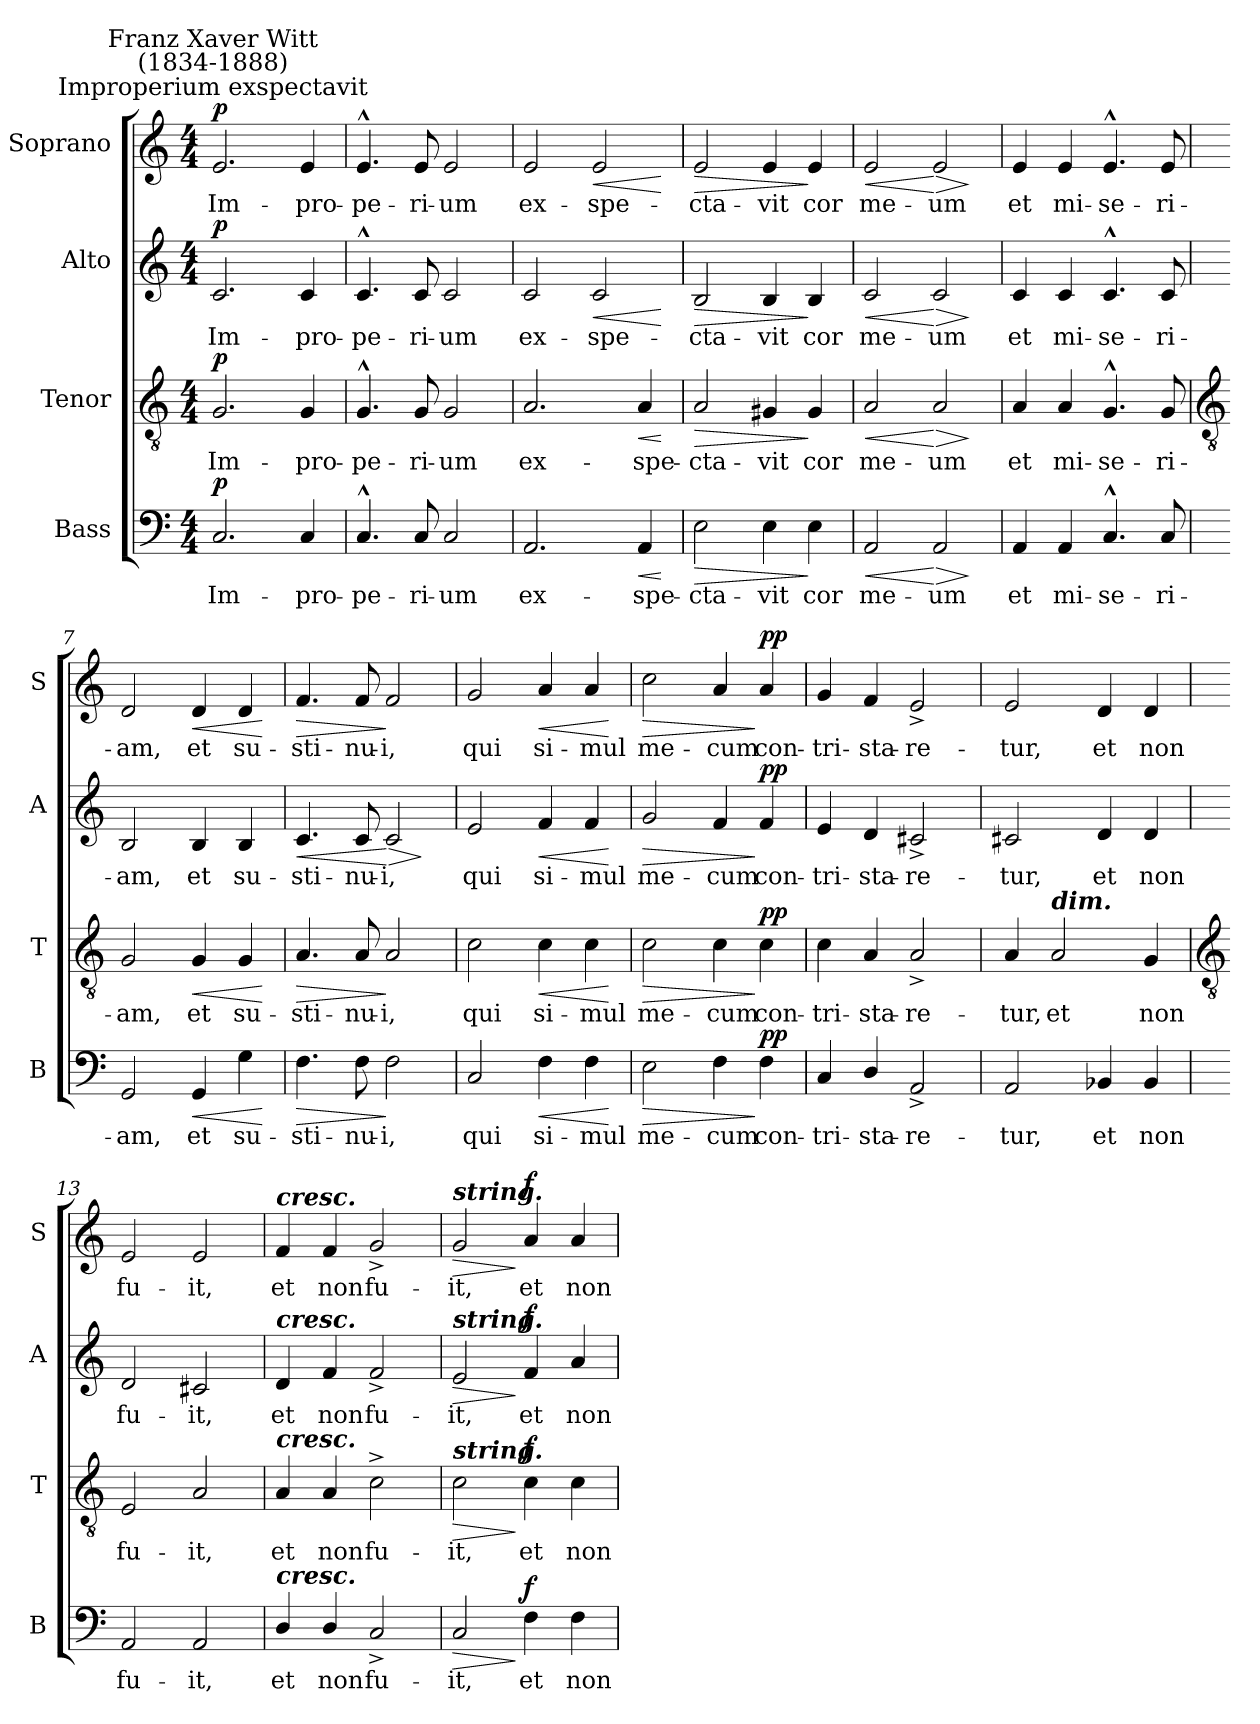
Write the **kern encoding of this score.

**kern	**text	**dynam	**kern	**text	**dynam	**kern	**text	**dynam	**kern	**text	**dynam
*part4	*part4	*part4	*part3	*part3	*part3	*part2	*part2	*part2	*part1	*part1	*part1
*staff4	*staff4	*staff4	*staff3	*staff3	*staff3	*staff2	*staff2	*staff2	*staff1	*staff1	*staff1
*I"Bass	*	*	*I"Tenor	*	*	*I"Alto	*	*	*I"Soprano	*	*
*I'B	*	*	*I'T	*	*	*I'A	*	*	*I'S	*	*
*clefF4	*	*	*clefGv2	*	*	*clefG2	*	*	*clefG2	*	*
*k[]	*	*	*k[]	*	*	*k[]	*	*	*k[]	*	*
*C:	*	*	*C:	*	*	*C:	*	*	*C:	*	*
*M4/4	*	*	*M4/4	*	*	*M4/4	*	*	*M4/4	*	*
=1	=1	=1	=1	=1	=1	=1	=1	=1	=1	=1	=1
!	!	!	!	!	!	!	!	!	!LO:TX:a:cj:t=Improperium exspectavit	!	!
!	!	!	!	!	!	!	!	!	!LO:TX:a:cj:t=Franz Xaver Witt\n(1834-1888)	!	!
!	!LO:LY:b	!LO:DY:b	!	!LO:LY:b	!LO:DY:b	!	!LO:LY:b	!LO:DY:b	!	!LO:LY:b	!LO:DY:b
2.C	Im-	p	2.G	Im-	p	2.c	Im-	p	2.e	Im-	p
!	!LO:LY:b	!	!	!LO:LY:b	!	!	!LO:LY:b	!	!	!LO:LY:b	!
4C	-pro-	.	4G	-pro-	.	4c	-pro-	.	4e	-pro-	.
=2	=2	=2	=2	=2	=2	=2	=2	=2	=2	=2	=2
!	!LO:LY:b	!	!	!LO:LY:b	!	!	!LO:LY:b	!	!	!LO:LY:b	!
4.C^^	-pe-	.	4.G^^	-pe-	.	4.c^^	-pe-	.	4.e^^	-pe-	.
!	!LO:LY:b	!	!	!LO:LY:b	!	!	!LO:LY:b	!	!	!LO:LY:b	!
8C	-ri-	.	8G	-ri-	.	8c	-ri-	.	8e	-ri-	.
!	!LO:LY:b	!	!	!LO:LY:b	!	!	!LO:LY:b	!	!	!LO:LY:b	!
2C	-um	.	2G	-um	.	2c	-um	.	2e	-um	.
=3	=3	=3	=3	=3	=3	=3	=3	=3	=3	=3	=3
!	!LO:LY:b	!	!	!LO:LY:b	!	!	!LO:LY:b	!	!	!LO:LY:b	!
2.AA	ex-	.	2.A	ex-	.	2c	ex-	.	2e	ex-	.
!	!	!	!	!	!	!	!LO:LY:b	!LO:HP:b	!	!LO:LY:b	!LO:HP:b
.	.	.	.	.	.	2c	-spe-	<	2e	-spe-	<
!	!LO:LY:b	!LO:HP:b	!	!LO:LY:b	!LO:HP:b	!	!	!	!	!	!
4AA	-spe-	<	4A	-spe-	<	.	.	.	.	.	.
.	.	[	.	.	[	.	.	[	.	.	[
=4	=4	=4	=4	=4	=4	=4	=4	=4	=4	=4	=4
!	!LO:LY:b	!LO:HP:b	!	!LO:LY:b	!LO:HP:b	!	!LO:LY:b	!LO:HP:b	!	!LO:LY:b	!LO:HP:b
2E	-cta-	>	2A	-cta-	>	2B	-cta-	>	2e	-cta-	>
!	!LO:LY:b	!	!	!LO:LY:b	!	!	!LO:LY:b	!	!	!LO:LY:b	!
4E	-vit	.	4G#X	-vit	.	4B	-vit	.	4e	-vit	.
!	!LO:LY:b	!	!	!LO:LY:b	!	!	!LO:LY:b	!	!	!LO:LY:b	!
4E	cor	]	4G#	cor	]	4B	cor	]	4e	cor	]
=5	=5	=5	=5	=5	=5	=5	=5	=5	=5	=5	=5
!	!LO:LY:b	!LO:HP:b	!	!LO:LY:b	!LO:HP:b	!	!LO:LY:b	!LO:HP:b	!	!LO:LY:b	!LO:HP:b
2AA	me-	<	2A	me-	<	2c	me-	<	2e	me-	<
!	!LO:LY:b	!LO:HP:n=1:b	!	!LO:LY:b	!LO:HP:n=1:b	!	!LO:LY:b	!LO:HP:n=1:b	!	!LO:LY:b	!LO:HP:n=1:b
2AA	-um	[ >	2A	-um	[ >	2c	-um	[ >	2e	-um	[ >
.	.	]	.	.	]	.	.	]	.	.	]
=6	=6	=6	=6	=6	=6	=6	=6	=6	=6	=6	=6
!	!LO:LY:b	!	!	!LO:LY:b	!	!	!LO:LY:b	!	!	!LO:LY:b	!
4AA	et	.	4A	et	.	4c	et	.	4e	et	.
!	!LO:LY:b	!	!	!LO:LY:b	!	!	!LO:LY:b	!	!	!LO:LY:b	!
4AA	mi-	.	4A	mi-	.	4c	mi-	.	4e	mi-	.
!	!LO:LY:b	!	!	!LO:LY:b	!	!	!LO:LY:b	!	!	!LO:LY:b	!
4.C^^	-se-	.	4.G^^	-se-	.	4.c^^	-se-	.	4.e^^	-se-	.
!	!LO:LY:b	!	!	!LO:LY:b	!	!	!LO:LY:b	!	!	!LO:LY:b	!
8C	-ri-	.	8G	-ri-	.	8c	-ri-	.	8e	-ri-	.
!!LO:LB:g=z
=7	=7	=7	=7	=7	=7	=7	=7	=7	=7	=7	=7
*	*	*	*clefGv2	*	*	*	*	*	*	*	*
!	!LO:LY:b	!	!	!LO:LY:b	!	!	!LO:LY:b	!	!	!LO:LY:b	!
2GG	-am,	.	2G	-am,	.	2B	-am,	.	2d	-am,	.
!	!LO:LY:b	!LO:HP:b	!	!LO:LY:b	!LO:HP:b	!	!LO:LY:b	!	!	!LO:LY:b	!LO:HP:b
4GG	et	<	4G	et	<	4B	et	.	4d	et	<
!	!LO:LY:b	!	!	!LO:LY:b	!	!	!LO:LY:b	!	!	!LO:LY:b	!
4G	su-	.	4G	su-	.	4B	su-	.	4d	su-	.
.	.	[	.	.	[	.	.	.	.	.	[
=8	=8	=8	=8	=8	=8	=8	=8	=8	=8	=8	=8
!	!LO:LY:b	!LO:HP:b	!	!LO:LY:b	!LO:HP:b	!	!LO:LY:b	!LO:HP:b	!	!LO:LY:b	!LO:HP:b
4.F	-sti-	>	4.A	-sti-	>	4.c	-sti-	<	4.f	-sti-	>
!	!LO:LY:b	!	!	!LO:LY:b	!	!	!LO:LY:b	!	!	!LO:LY:b	!
8F	-nu-	.	8A	-nu-	.	8c	-nu-	.	8f	-nu-	.
!	!LO:LY:b	!	!	!LO:LY:b	!	!	!LO:LY:b	!LO:HP:n=1:b	!	!LO:LY:b	!
2F	-i,	]	2A	-i,	]	2c	-i,	[ >	2f	-i,	]
.	.	.	.	.	.	.	.	]	.	.	.
=9	=9	=9	=9	=9	=9	=9	=9	=9	=9	=9	=9
!	!LO:LY:b	!	!	!LO:LY:b	!	!	!LO:LY:b	!	!	!LO:LY:b	!
2C	qui	.	2c	qui	.	2e	qui	.	2g	qui	.
!	!LO:LY:b	!LO:HP:b	!	!LO:LY:b	!LO:HP:b	!	!LO:LY:b	!LO:HP:b	!	!LO:LY:b	!LO:HP:b
4F	si-	<	4c	si-	<	4f	si-	<	4a	si-	<
!	!LO:LY:b	!	!	!LO:LY:b	!	!	!LO:LY:b	!	!	!LO:LY:b	!
4F	-mul	.	4c	-mul	.	4f	-mul	.	4a	-mul	.
.	.	[	.	.	[	.	.	[	.	.	[
=10	=10	=10	=10	=10	=10	=10	=10	=10	=10	=10	=10
!	!LO:LY:b	!LO:HP:b	!	!LO:LY:b	!LO:HP:b	!	!LO:LY:b	!LO:HP:b	!	!LO:LY:b	!LO:HP:b
2E	me-	>	2c	me-	>	2g	me-	>	2cc	me-	>
!	!LO:LY:b	!	!	!LO:LY:b	!	!	!LO:LY:b	!	!	!LO:LY:b	!
4F	-cum	.	4c	-cum	.	4f	-cum	.	4a	-cum	.
!	!LO:LY:b	!LO:DY:n=1:b	!	!LO:LY:b	!LO:DY:n=1:b	!	!LO:LY:b	!LO:DY:n=1:b	!	!LO:LY:b	!LO:DY:n=1:b
4F	con-	] pp	4c	con-	] pp	4f	con-	] pp	4a	con-	] pp
=11	=11	=11	=11	=11	=11	=11	=11	=11	=11	=11	=11
!	!LO:LY:b	!	!	!LO:LY:b	!	!	!LO:LY:b	!	!	!LO:LY:b	!
4C	-tri-	.	4c	-tri-	.	4e	-tri-	.	4g	-tri-	.
!	!LO:LY:b	!	!	!LO:LY:b	!	!	!LO:LY:b	!	!	!LO:LY:b	!
4D/	-sta-	.	4A	-sta-	.	4d	-sta-	.	4f	-sta-	.
!	!LO:LY:b	!	!	!LO:LY:b	!	!	!LO:LY:b	!	!	!LO:LY:b	!
2AA^	-re-	.	2A^	-re-	.	2c#X^	-re-	.	2e^	-re-	.
=12	=12	=12	=12	=12	=12	=12	=12	=12	=12	=12	=12
!	!LO:LY:b	!	!	!LO:LY:b	!	!	!LO:LY:b	!	!	!LO:LY:b	!
2AA	-tur,	.	4A	-tur,	.	2c#X	-tur,	.	2e	-tur,	.
!	!	!	!LO:TX:a:Bi:t=dim.	!	!	!	!	!	!	!	!
!	!	!	!	!LO:LY:b	!	!	!	!	!	!	!
.	.	.	2A	et	.	.	.	.	.	.	.
!	!LO:LY:b	!	!	!	!	!	!LO:LY:b	!	!	!LO:LY:b	!
4BB-X	et	.	.	.	.	4d	et	.	4d	et	.
!	!LO:LY:b	!	!	!LO:LY:b	!	!	!LO:LY:b	!	!	!LO:LY:b	!
4BB-	non	.	4G	non	.	4d	non	.	4d	non	.
!!LO:LB:g=z
=13	=13	=13	=13	=13	=13	=13	=13	=13	=13	=13	=13
*	*	*	*clefGv2	*	*	*	*	*	*	*	*
!	!LO:LY:b	!	!	!LO:LY:b	!	!	!LO:LY:b	!	!	!LO:LY:b	!
2AA	fu-	.	2E	fu-	.	2d	fu-	.	2e	fu-	.
!	!LO:LY:b	!	!	!LO:LY:b	!	!	!LO:LY:b	!	!	!LO:LY:b	!
2AA	-it,	.	2A	-it,	.	2c#X	-it,	.	2e	-it,	.
=14	=14	=14	=14	=14	=14	=14	=14	=14	=14	=14	=14
!	!	!	!	!	!	!	!	!	!LO:TX:a:Bi:t=cresc.	!	!
!	!	!	!	!	!	!LO:TX:a:Bi:t=cresc.	!	!	!	!	!
!	!	!	!LO:TX:a:Bi:t=cresc.	!	!	!	!	!	!	!	!
!LO:TX:a:Bi:t=cresc.	!	!	!	!	!	!	!	!	!	!	!
!	!LO:LY:b	!	!	!LO:LY:b	!	!	!LO:LY:b	!	!	!LO:LY:b	!
4D/	et	.	4A	et	.	4d	et	.	4f	et	.
!	!LO:LY:b	!	!	!LO:LY:b	!	!	!LO:LY:b	!	!	!LO:LY:b	!
4D/	non	.	4A	non	.	4f	non	.	4f	non	.
!	!LO:LY:b	!	!	!LO:LY:b	!	!	!LO:LY:b	!	!	!LO:LY:b	!
2C^	fu-	.	2c^	fu-	.	2f^	fu-	.	2g^	fu-	.
=15	=15	=15	=15	=15	=15	=15	=15	=15	=15	=15	=15
!	!	!	!	!	!	!	!	!	!LO:TX:a:Bi:t=string.	!	!
!	!	!	!	!	!	!LO:TX:a:Bi:t=string.	!	!	!	!	!
!	!	!	!LO:TX:a:Bi:t=string.	!	!	!	!	!	!	!	!
!	!LO:LY:b	!LO:HP:b	!	!LO:LY:b	!LO:HP:b	!	!LO:LY:b	!LO:HP:b	!	!LO:LY:b	!LO:HP:b
2C	-it,	>	2c	-it,	>	2e	-it,	>	2g	-it,	>
!	!LO:LY:b	!LO:DY:n=1:b	!	!LO:LY:b	!LO:DY:n=1:b	!	!LO:LY:b	!LO:DY:n=1:b	!	!LO:LY:b	!LO:DY:n=1:b
4F	et	] f	4c	et	] f	4f	et	] f	4a	et	] f
!	!LO:LY:b	!	!	!LO:LY:b	!	!	!LO:LY:b	!	!	!LO:LY:b	!
4F	non	.	4c	non	.	4a	non	.	4a	non	.
=	=	=	=	=	=	=	=	=	=	=	=
*-	*-	*-	*-	*-	*-	*-	*-	*-	*-	*-	*-
